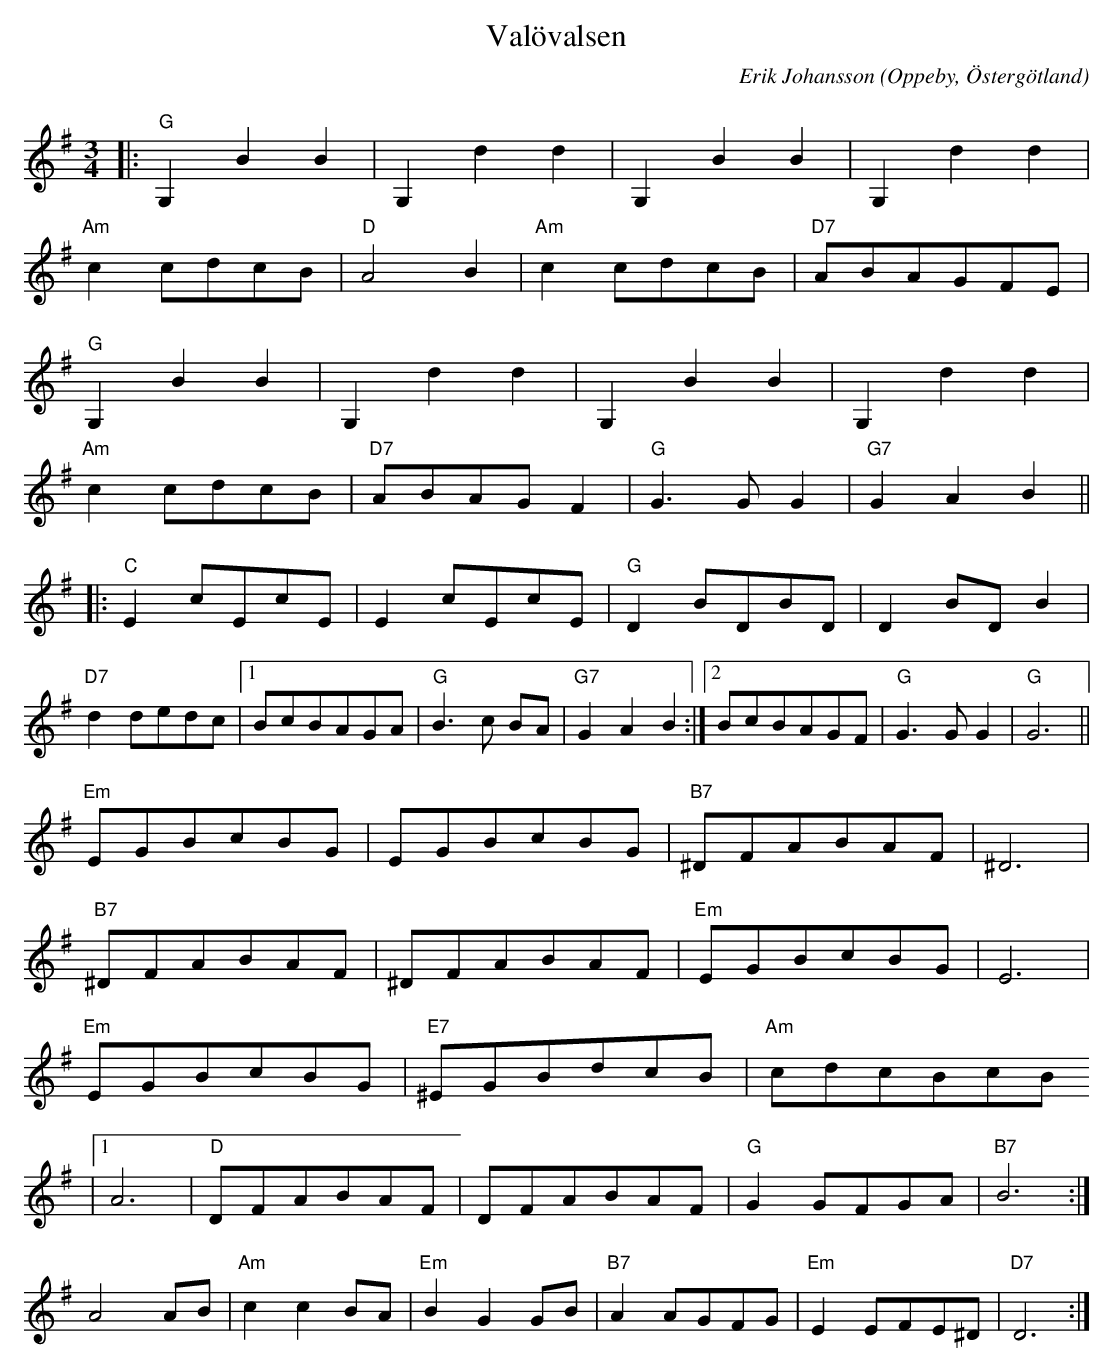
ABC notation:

X:1
T:Valövalsen
C:Erik Johansson
O:Oppeby, Östergötland
Q:140
M:3/4
L:1/8
K:G
|:"G"G,2B2B2|G,2d2d2 |G,2B2B2|G,2d2d2 |
"Am" c2 cdcB| "D" A4 B2 | "Am" c2 cdcB |"D7" ABAGFE |
"G"G,2B2B2|G,2d2d2 |G,2B2B2|G,2d2d2 |
"Am" c2 cdcB| "D7" ABAGF2 | "G" G3 G G2 |"G7" G2A2B2 ||
|:"C"E2 cEcE |E2 cEcE|"G" D2 BDBD |D2 BD B2 |
"D7"d2 dedc|1 BcBAGA|"G"B3 c BA|"G7" G2A2B2:|2 BcBAGF|"G" G3 G G2| "G" G6 ||
"Em" EGBcBG |EGBcBG |"B7"^DFABAF |^D6 |
"B7"^DFABAF |^DFABAF |"Em" EGBcBG |E6 |
"Em" EGBcBG |"E7"^EGBdcB |"Am"cdcBcB
|1 A6 |"D" DFABAF |DFABAF | "G" G2 GFGA |"B7" B6 :|
2 A4 AB |"Am" c2 c2 BA |"Em" B2 G2 GB | "B7" A2 AGFG |"Em" E2 EFE^D |"D7" D6 :|
